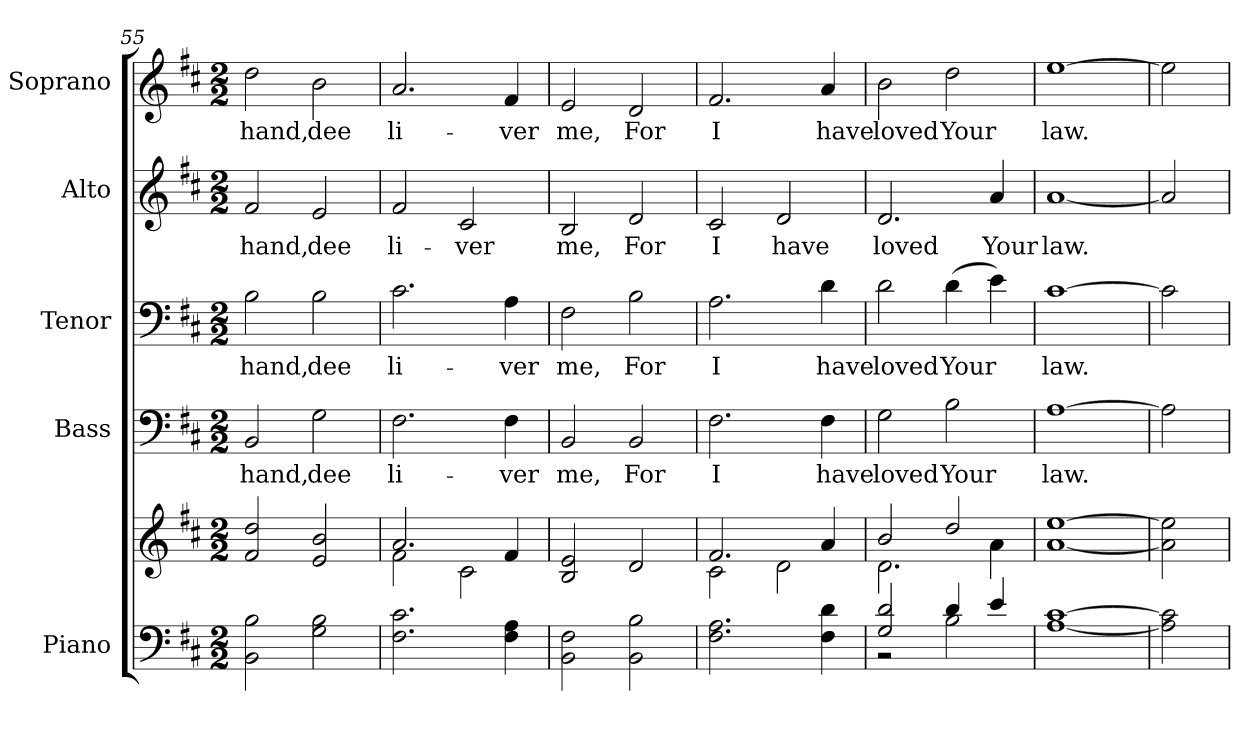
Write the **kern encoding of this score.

**kern	**kern	**kern	**text	**kern	**text	**kern	**text	**kern	**text
*part5	*part5	*part4	*part4	*part3	*part3	*part2	*part2	*part1	*part1
*staff6	*staff5	*staff4	*staff4	*staff3	*staff3	*staff2	*staff2	*staff1	*staff1
*I"Piano	*	*I"Bass	*	*I"Tenor	*	*I"Alto	*	*I"Soprano	*
*I'Pno.	*	*I'B.	*	*I'T.	*	*I'A.	*	*I'S.	*
*clefF4	*clefG2	*clefF4	*	*clefF4	*	*clefG2	*	*clefG2	*
*k[f#c#]	*k[f#c#]	*k[f#c#]	*	*k[f#c#]	*	*k[f#c#]	*	*k[f#c#]	*
*D:	*D:	*D:	*	*D:	*	*D:	*	*D:	*
*M2/2	*M2/2	*M2/2	*	*M2/2	*	*M2/2	*	*M2/2	*
=55	=55	=55	=55	=55	=55	=55	=55	=55	=55
!	!	!	!LO:LY:b:color=#000000	!	!	!	!	!	!
!	!	!	!	!	!LO:LY:b:color=#000000	!	!	!	!
!	!	!	!	!	!	!	!LO:LY:b:color=#000000	!	!
!	!	!	!	!	!	!	!	!	!LO:LY:b:color=#000000
2BBi\ 2Bi	2f#i/ 2ddi	2BBi/	hand,	2Bi\	hand,	2f#i/	hand,	2ddi\	hand,
!	!	!	!LO:LY:b:color=#000000	!	!	!	!	!	!
!	!	!	!	!	!LO:LY:b:color=#000000	!	!	!	!
!	!	!	!	!	!	!	!LO:LY:b:color=#000000	!	!
!	!	!	!	!	!	!	!	!	!LO:LY:b:color=#000000
2Gi\ 2Bi	2ei/ 2bi	2Gi\	dee	2Bi\	dee	2ei/	dee	2bi\	dee
=56	=56	=56	=56	=56	=56	=56	=56	=56	=56
*	*^	*	*	*	*	*	*	*	*
!	!	!	!	!LO:LY:b:color=#000000	!	!	!	!	!	!
!	!	!	!	!	!	!LO:LY:b:color=#000000	!	!	!	!
!	!	!	!	!	!	!	!	!LO:LY:b:color=#000000	!	!
!	!	!	!	!	!	!	!	!	!	!LO:LY:b:color=#000000
2.F#i\ 2.c#i	2.ai/	2f#i\	2.F#i\	li-	2.c#i\	li-	2f#i/	li-	2.ai/	li-
!	!	!	!	!	!	!	!	!LO:LY:b:color=#000000	!	!
.	.	2c#i\	.	.	.	.	2c#i/	-ver	.	.
!	!	!	!	!LO:LY:b:color=#000000	!	!	!	!	!	!
!	!	!	!	!	!	!LO:LY:b:color=#000000	!	!	!	!
!	!	!	!	!	!	!	!	!	!	!LO:LY:b:color=#000000
4F#i\ 4Ai	4f#i/	.	4F#i\	-ver	4Ai\	-ver	.	.	4f#i/	-ver
*	*v	*v	*	*	*	*	*	*	*	*
=57	=57	=57	=57	=57	=57	=57	=57	=57	=57
!	!	!	!LO:LY:b:color=#000000	!	!	!	!	!	!
!	!	!	!	!	!LO:LY:b:color=#000000	!	!	!	!
!	!	!	!	!	!	!	!LO:LY:b:color=#000000	!	!
!	!	!	!	!	!	!	!	!	!LO:LY:b:color=#000000
2BBi\ 2F#i	2Bi/ 2ei	2BBi/	me,	2F#i\	me,	2Bi/	me,	2ei/	me,
!	!	!	!LO:LY:b:color=#000000	!	!	!	!	!	!
!	!	!	!	!	!LO:LY:b:color=#000000	!	!	!	!
!	!	!	!	!	!	!	!LO:LY:b:color=#000000	!	!
!	!	!	!	!	!	!	!	!	!LO:LY:b:color=#000000
2BBi\ 2Bi	2di/	2BBi/	For	2Bi\	For	2di/	For	2di/	For
=58	=58	=58	=58	=58	=58	=58	=58	=58	=58
*	*^	*	*	*	*	*	*	*	*
!	!	!	!	!LO:LY:b:color=#000000	!	!	!	!	!	!
!	!	!	!	!	!	!LO:LY:b:color=#000000	!	!	!	!
!	!	!	!	!	!	!	!	!LO:LY:b:color=#000000	!	!
!	!	!	!	!	!	!	!	!	!	!LO:LY:b:color=#000000
2.F#i\ 2.Ai	2.f#i/	2c#i\	2.F#i\	I	2.Ai\	I	2c#i/	I	2.f#i/	I
!	!	!	!	!	!	!	!	!LO:LY:b:color=#000000	!	!
.	.	2di\	.	.	.	.	2di/	have	.	.
!	!	!	!	!LO:LY:b:color=#000000	!	!	!	!	!	!
!	!	!	!	!	!	!LO:LY:b:color=#000000	!	!	!	!
!	!	!	!	!	!	!	!	!	!	!LO:LY:b:color=#000000
4F#i\ 4di	4ai/	.	4F#i\	have	4di\	have	.	.	4ai/	have
!!LO:PB:g=z
=59	=59	=59	=59	=59	=59	=59	=59	=59	=59	=59
*^	*	*	*	*	*	*	*	*	*	*
!	!	!	!	!	!LO:LY:b:color=#000000	!	!	!	!	!	!
!	!	!	!	!	!	!	!LO:LY:b:color=#000000	!	!	!	!
!	!	!	!	!	!	!	!	!	!LO:LY:b:color=#000000	!	!
!	!	!	!	!	!	!	!	!	!	!	!LO:LY:b:color=#000000
2Gi/ 2di	2r	2bi/	2.di\	2Gi\	loved	2di\	loved	2.di/	loved	2bi\	loved
!	!	!	!	!	!LO:LY:b:color=#000000	!	!	!	!	!	!
!	!	!	!	!	!	!	!LO:LY:b:color=#000000	!	!	!	!
!	!	!	!	!	!	!	!	!	!	!	!LO:LY:b:color=#000000
4di/	2Bi\	2ddi/	.	2Bi\	Your	(4di\	Your	.	.	2ddi\	Your
!	!	!	!	!	!	!	!	!	!LO:LY:b:color=#000000	!	!
4ei/	.	.	4ai\	.	.	4ei\)	.	4ai/	Your	.	.
*v	*v	*	*	*	*	*	*	*	*	*	*
*	*v	*v	*	*	*	*	*	*	*	*
=60	=60	=60	=60	=60	=60	=60	=60	=60	=60
*	*^	*	*	*	*	*	*	*	*
!	!	!	!	!LO:LY:b:color=#000000	!	!	!	!	!	!
*	*v	*v	*	*	*	*	*	*	*	*
*	*^	*	*	*	*	*	*	*	*
!	!	!	!	!	!	!LO:LY:b:color=#000000	!	!	!	!
*	*v	*v	*	*	*	*	*	*	*	*
*	*^	*	*	*	*	*	*	*	*
!	!	!	!	!	!	!	!	!LO:LY:b:color=#000000	!	!
*	*v	*v	*	*	*	*	*	*	*	*
*	*^	*	*	*	*	*	*	*	*
!	!	!	!	!	!	!	!	!	!	!LO:LY:b:color=#000000
*	*v	*v	*	*	*	*	*	*	*	*
[1Ai [1c#i	[1ai [1eei	[1Ai	law.	[1c#i	law.	[1ai	law.	[1eei	law.
=61	=61	=61	=61	=61	=61	=61	=61	=61	=61
2Ai] 2c#i]	2ai] 2eei]	2Ai]	.	2c#i]	.	2ai]	.	2eei]	.
=	=	=	=	=	=	=	=	=	=
*-	*-	*-	*-	*-	*-	*-	*-	*-	*-
